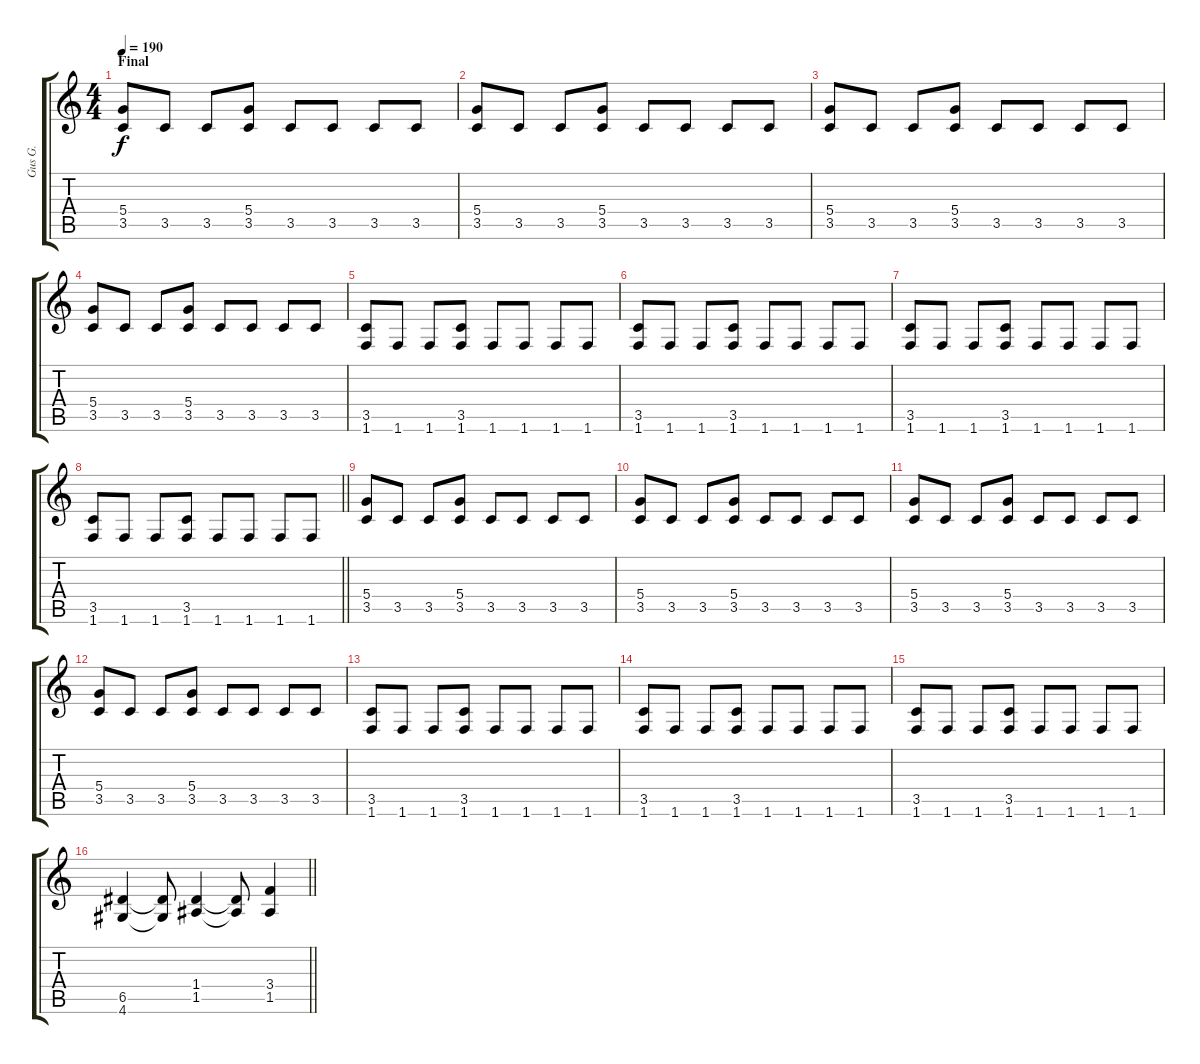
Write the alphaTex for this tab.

\track ("Gus G." "Gus G.") {instrument distortionguitar}
\staff {score tabs}
\tuning (E4 B3 G3 D3 A2 E2) {hide}
\ts (4 4)
\section ("" "Final")
\tempo 190
\clef g2
\ks c
(5.4 3.5).8{dy f} 3.5.8 3.5.8 (5.4 3.5).8 3.5.8 3.5.8 3.5.8 3.5.8 |
(5.4 3.5).8 3.5.8 3.5.8 (5.4 3.5).8 3.5.8 3.5.8 3.5.8 3.5.8 |
(5.4 3.5).8 3.5.8 3.5.8 (5.4 3.5).8 3.5.8 3.5.8 3.5.8 3.5.8 |
(5.4 3.5).8 3.5.8 3.5.8 (5.4 3.5).8 3.5.8 3.5.8 3.5.8 3.5.8 |
(3.5 1.6).8 1.6.8 1.6.8 (3.5 1.6).8 1.6.8 1.6.8 1.6.8 1.6.8 |
(3.5 1.6).8 1.6.8 1.6.8 (3.5 1.6).8 1.6.8 1.6.8 1.6.8 1.6.8 |
(3.5 1.6).8 1.6.8 1.6.8 (3.5 1.6).8 1.6.8 1.6.8 1.6.8 1.6.8 |
\barLineRight lightlight
(3.5 1.6).8 1.6.8 1.6.8 (3.5 1.6).8 1.6.8 1.6.8 1.6.8 1.6.8 |
(5.4 3.5).8 3.5.8 3.5.8 (5.4 3.5).8 3.5.8 3.5.8 3.5.8 3.5.8 |
(5.4 3.5).8 3.5.8 3.5.8 (5.4 3.5).8 3.5.8 3.5.8 3.5.8 3.5.8 |
(5.4 3.5).8 3.5.8 3.5.8 (5.4 3.5).8 3.5.8 3.5.8 3.5.8 3.5.8 |
(5.4 3.5).8 3.5.8 3.5.8 (5.4 3.5).8 3.5.8 3.5.8 3.5.8 3.5.8 |
(3.5 1.6).8 1.6.8 1.6.8 (3.5 1.6).8 1.6.8 1.6.8 1.6.8 1.6.8 |
(3.5 1.6).8 1.6.8 1.6.8 (3.5 1.6).8 1.6.8 1.6.8 1.6.8 1.6.8 |
(3.5 1.6).8 1.6.8 1.6.8 (3.5 1.6).8 1.6.8 1.6.8 1.6.8 1.6.8 |
\barLineRight lightlight
(6.5 4.6).4 (6.5{t} 4.6{t}).8 (1.4 1.5).4 (1.4{t} 1.5{t}).8 (3.4 1.5).4
